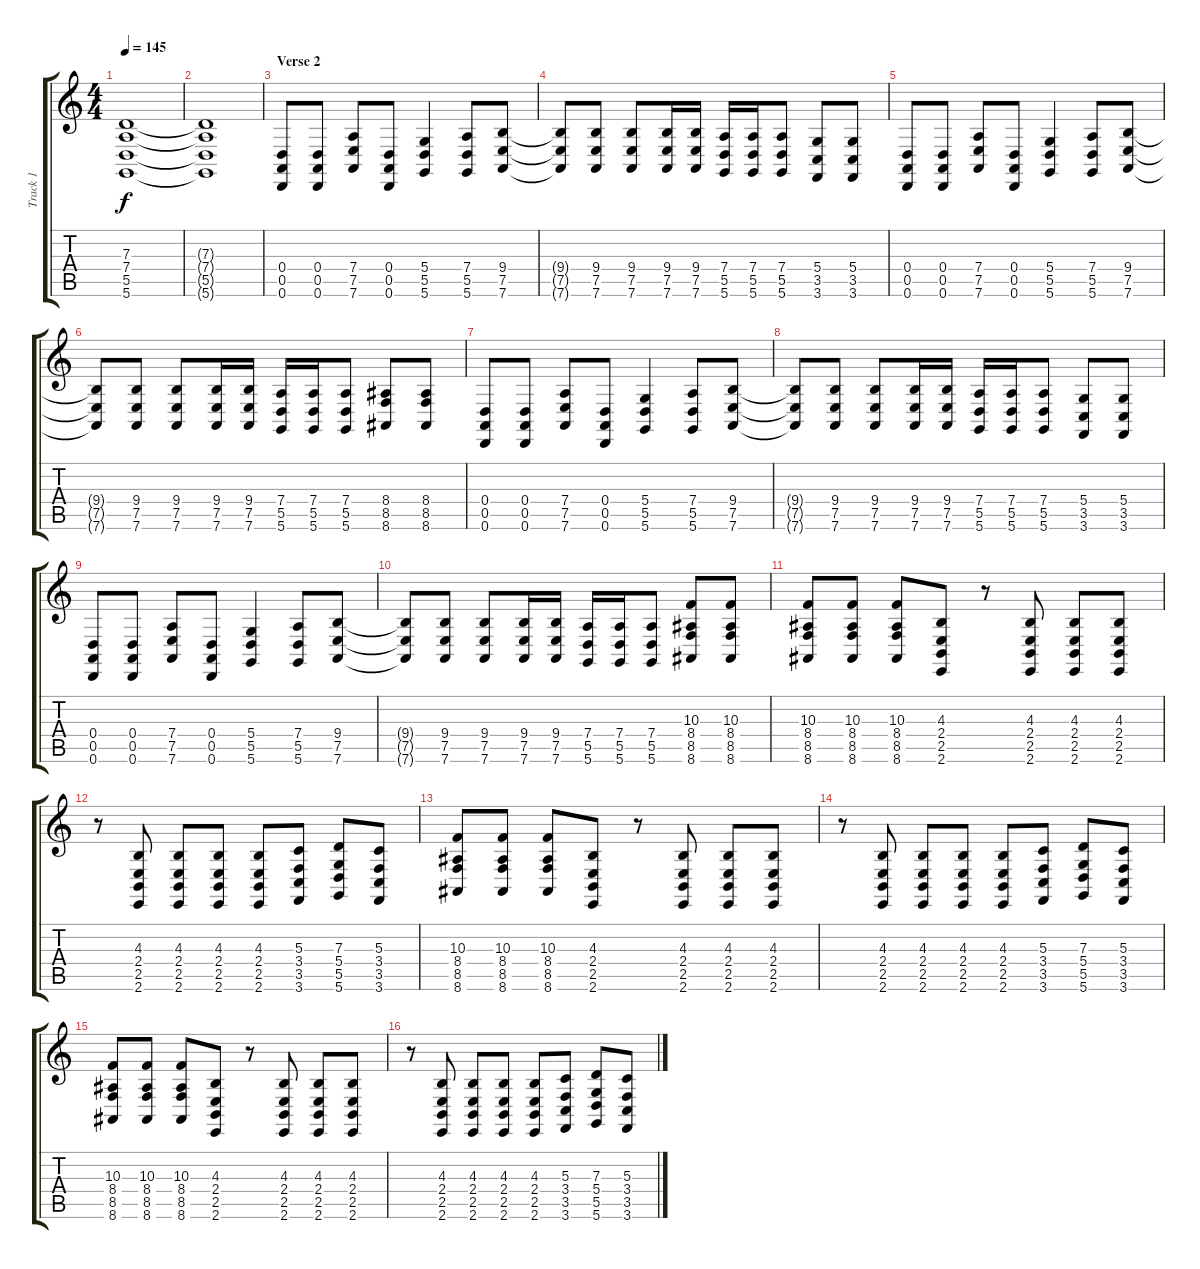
\track ("Track 1" "Track 1") {instrument orchestralharp}
\staff {score tabs}
\tuning (E4 B3 G3 D3 A2 D2) {hide}
\ts (4 4)
\tempo 145
\clef g2
\ks c
(7.3{t} 7.4{t} 5.5{t} 5.6{t}).1{dy f} |
(7.3{t} 7.4{t} 5.5{t} 5.6{t}).1 |
\section ("" "Verse 2")
(0.4 0.5 0.6).8 (0.4 0.5 0.6).8 (7.4 7.5 7.6).8 (0.4 0.5 0.6).8 (5.4 5.5 5.6).4 (7.4 5.5 5.6).8 (9.4 7.5 7.6).8 |
(9.4{t} 7.5{t} 7.6{t}).8 (9.4 7.5 7.6).8 (9.4 7.5 7.6).8 (9.4 7.5 7.6).16 (9.4 7.5 7.6).16 (7.4 5.5 5.6).16 (7.4 5.5 5.6).16 (7.4 5.5 5.6).8 (5.4 3.5 3.6).8 (5.4 3.5 3.6).8 |
(0.4 0.5 0.6).8 (0.4 0.5 0.6).8 (7.4 7.5 7.6).8 (0.4 0.5 0.6).8 (5.4 5.5 5.6).4 (7.4 5.5 5.6).8 (9.4 7.5 7.6).8 |
(9.4{t} 7.5{t} 7.6{t}).8 (9.4 7.5 7.6).8 (9.4 7.5 7.6).8 (9.4 7.5 7.6).16 (9.4 7.5 7.6).16 (7.4 5.5 5.6).16 (7.4 5.5 5.6).16 (7.4 5.5 5.6).8 (8.4 8.5 8.6).8 (8.4 8.5 8.6).8 |
(0.4 0.5 0.6).8 (0.4 0.5 0.6).8 (7.4 7.5 7.6).8 (0.4 0.5 0.6).8 (5.4 5.5 5.6).4 (7.4 5.5 5.6).8 (9.4 7.5 7.6).8 |
(9.4{t} 7.5{t} 7.6{t}).8 (9.4 7.5 7.6).8 (9.4 7.5 7.6).8 (9.4 7.5 7.6).16 (9.4 7.5 7.6).16 (7.4 5.5 5.6).16 (7.4 5.5 5.6).16 (7.4 5.5 5.6).8 (5.4 3.5 3.6).8 (5.4 3.5 3.6).8 |
(0.4 0.5 0.6).8 (0.4 0.5 0.6).8 (7.4 7.5 7.6).8 (0.4 0.5 0.6).8 (5.4 5.5 5.6).4 (7.4 5.5 5.6).8 (9.4 7.5 7.6).8 |
(9.4{t} 7.5{t} 7.6{t}).8 (9.4 7.5 7.6).8 (9.4 7.5 7.6).8 (9.4 7.5 7.6).16 (9.4 7.5 7.6).16 (7.4 5.5 5.6).16 (7.4 5.5 5.6).16 (7.4 5.5 5.6).8 (10.3 8.4 8.5 8.6).8 (10.3 8.4 8.5 8.6).8 |
(10.3 8.4 8.5 8.6).8 (10.3 8.4 8.5 8.6).8 (10.3 8.4 8.5 8.6).8 (4.3 2.4 2.5 2.6).8 r.8 (4.3 2.4 2.5 2.6).8 (4.3 2.4 2.5 2.6).8 (4.3 2.4 2.5 2.6).8 |
r.8 (4.3 2.4 2.5 2.6).8 (4.3 2.4 2.5 2.6).8 (4.3 2.4 2.5 2.6).8 (4.3 2.4 2.5 2.6).8 (5.3 3.4 3.5 3.6).8 (7.3 5.4 5.5 5.6).8 (5.3 3.4 3.5 3.6).8 |
(10.3 8.4 8.5 8.6).8 (10.3 8.4 8.5 8.6).8 (10.3 8.4 8.5 8.6).8 (4.3 2.4 2.5 2.6).8 r.8 (4.3 2.4 2.5 2.6).8 (4.3 2.4 2.5 2.6).8 (4.3 2.4 2.5 2.6).8 |
r.8 (4.3 2.4 2.5 2.6).8 (4.3 2.4 2.5 2.6).8 (4.3 2.4 2.5 2.6).8 (4.3 2.4 2.5 2.6).8 (5.3 3.4 3.5 3.6).8 (7.3 5.4 5.5 5.6).8 (5.3 3.4 3.5 3.6).8 |
(10.3 8.4 8.5 8.6).8 (10.3 8.4 8.5 8.6).8 (10.3 8.4 8.5 8.6).8 (4.3 2.4 2.5 2.6).8 r.8 (4.3 2.4 2.5 2.6).8 (4.3 2.4 2.5 2.6).8 (4.3 2.4 2.5 2.6).8 |
r.8 (4.3 2.4 2.5 2.6).8 (4.3 2.4 2.5 2.6).8 (4.3 2.4 2.5 2.6).8 (4.3 2.4 2.5 2.6).8 (5.3 3.4 3.5 3.6).8 (7.3 5.4 5.5 5.6).8 (5.3 3.4 3.5 3.6).8
